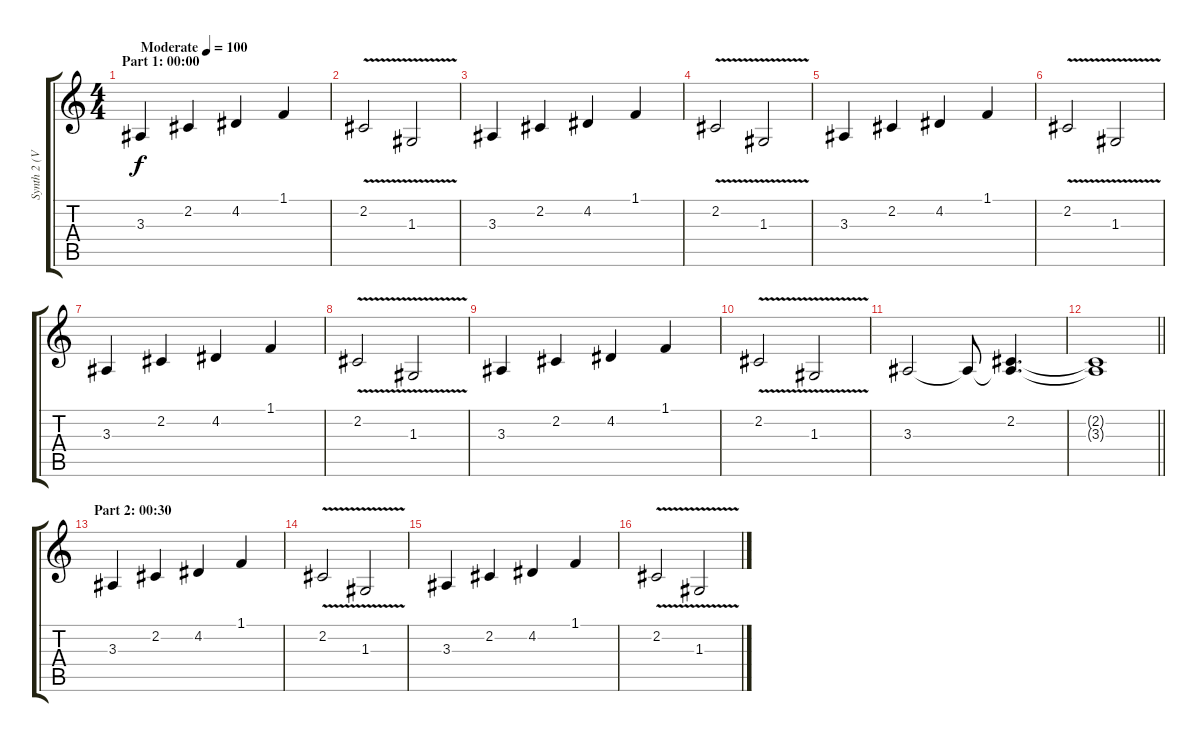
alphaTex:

\track ("Synth 2 (Violin)" "Synth 2 (V") {instrument violin}
\staff {score tabs}
\tuning (E4 B3 G3 D3 A2 E2) {hide}
\ts (4 4)
\section ("" "Part 1: 00:00")
\tempo (100 "Moderate")
\clef g2
\ks c
3.3.4{dy f instrument violin} 2.2.4 4.2.4 1.1.4 |
2.2{v}.2 1.3{v}.2 |
3.3.4 2.2.4 4.2.4 1.1.4 |
2.2{v}.2 1.3{v}.2 |
3.3.4 2.2.4 4.2.4 1.1.4 |
2.2{v}.2 1.3{v}.2 |
3.3.4 2.2.4 4.2.4 1.1.4 |
2.2{v}.2 1.3{v}.2 |
3.3.4 2.2.4 4.2.4 1.1.4 |
2.2{v}.2 1.3{v}.2 |
3.3.2 3.3{t}.8 (2.2 3.3{t}).4{d} |
\barLineRight lightlight
(2.2{t} 3.3{t}).1 |
\section ("" "Part 2: 00:30")
3.3.4 2.2.4 4.2.4 1.1.4 |
2.2{v}.2 1.3{v}.2 |
3.3.4 2.2.4 4.2.4 1.1.4 |
2.2{v}.2 1.3{v}.2
